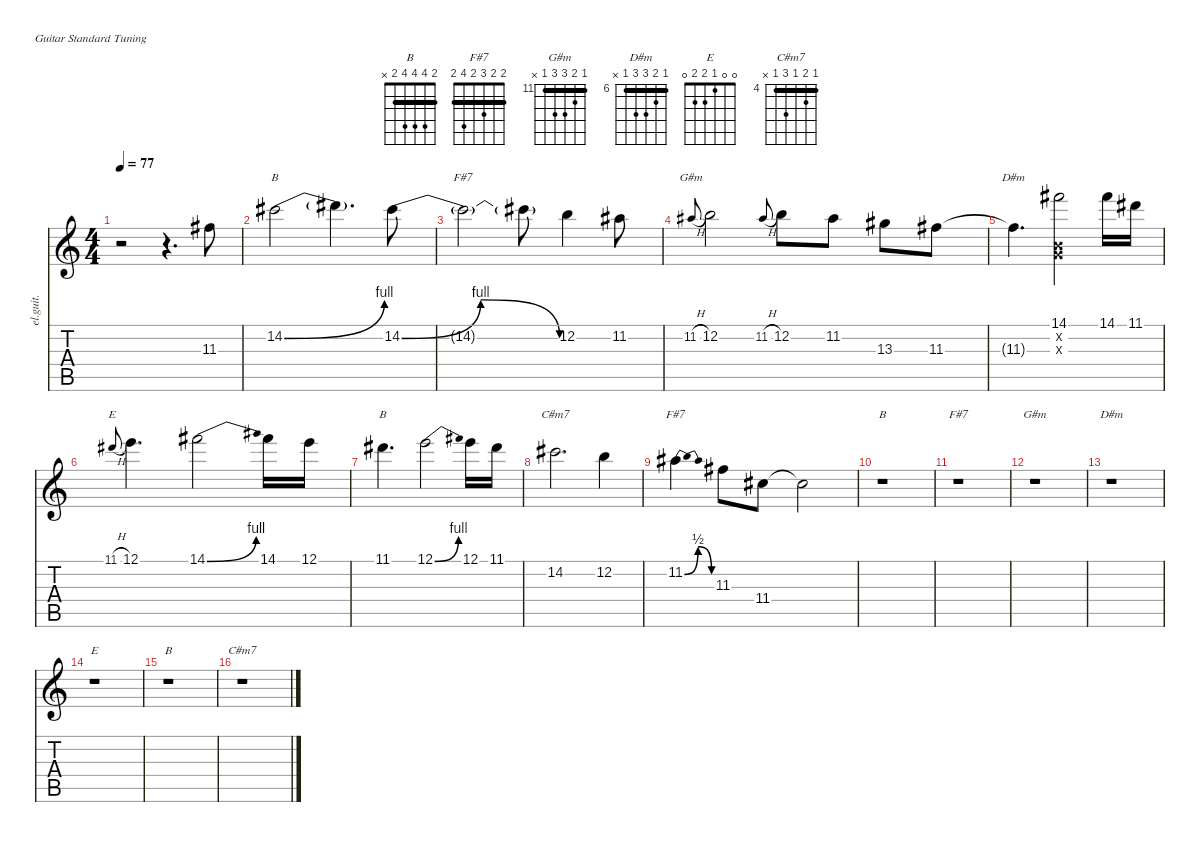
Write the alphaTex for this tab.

\defaultSystemsLayout 4
\hideDynamics
\bracketExtendMode nobrackets
\otherSystemsTrackNameOrientation horizontal
\track ("Clean Guitar" "el.guit.") {instrument electricguitarclean}
\staff {score tabs}
\tuning (E4 B3 G3 D3 A2 E2)
\chord ("B" 2 4 4 4 2 x) {showfingering false barre 2}
\chord ("F#7" 2 2 3 2 4 2) {showfingering false barre (2 2 2)}
\chord ("G#m" 11 12 13 13 11 x) {firstfret 11 showfingering false barre 11}
\chord ("D#m" 6 7 8 8 6 x) {firstfret 6 showfingering false barre 6}
\chord ("E" 0 0 1 2 2 0) {showfingering false}
\chord ("C#m7" 4 5 4 6 4 x) {firstfret 4 showfingering false barre (4 4)}
\ts (4 4)
\tempo 77
\clef g2
\ks c
r.2{dy mf instrument electricguitarclean beam Down} r.4{d beam Down} 11.3{acc #}.8{beam Down} |
14.2{be (bend 0 0 15 4) acc #}.2{ch "B" beam Down} 14.2{t}.4{d beam Down} 14.2{be (bendrelease 0 0 6.6 4 15 4 21.599999999999998 0) acc #}.8{beam Down} |
14.2{t acc #}.2{ch "F#7" beam Down} 14.2{t acc #}.8{beam Down} 12.2.4{beam Down} 11.2{acc #}.8{beam Down} |
11.2{h acc #}.8{ch "G#m" gr onbeat beam Up} 12.2.2{beam Down} 11.2{h acc #}.8{gr onbeat beam Up} 12.2.8{beam Down} 11.2{acc #}.8{beam Down} 13.3{acc #}.8{beam Down} 11.3{acc #}.8{beam Down} |
11.3{t acc #}.4{d ch "D#m" beam Down} (14.1{acc #} 0.2{x} 0.3{x}).2{beam Down} 14.1{acc #}.16{beam Down} 11.1{acc #}.16{beam Down} |
11.1{h acc #}.8{ch "E" gr onbeat beam Up} 12.1.4{d beam Down} 14.1{be (bend 0 0 15 4) acc #}.2{beam Down} 14.1{acc #}.16{beam Down} 12.1.16{beam Down} |
11.1{acc #}.4{d ch "B" beam Down} 12.1{be (bend 0 0 15 4)}.2{beam Down} 12.1.16{beam Down} 11.1{acc #}.16{beam Down} |
14.2{acc #}.2{d ch "C#m7" beam Down} 12.2.4{beam Down} |
11.2{be (bendrelease 0 0 10.799999999999999 2 20.4 2 30 0) acc #}.4{ch "F#7" beam Down} 11.3{acc #}.8{beam Down} 11.4{acc #}.8{beam Down} 11.4{t acc #}.2{beam Down} |
r.1{ch "B" beam Down} |
r.1{ch "F#7" beam Down} |
r.1{ch "G#m" beam Down} |
r.1{ch "D#m" beam Down} |
r.1{ch "E" beam Down} |
r.1{ch "B" beam Down} |
r.1{ch "C#m7" beam Down}
